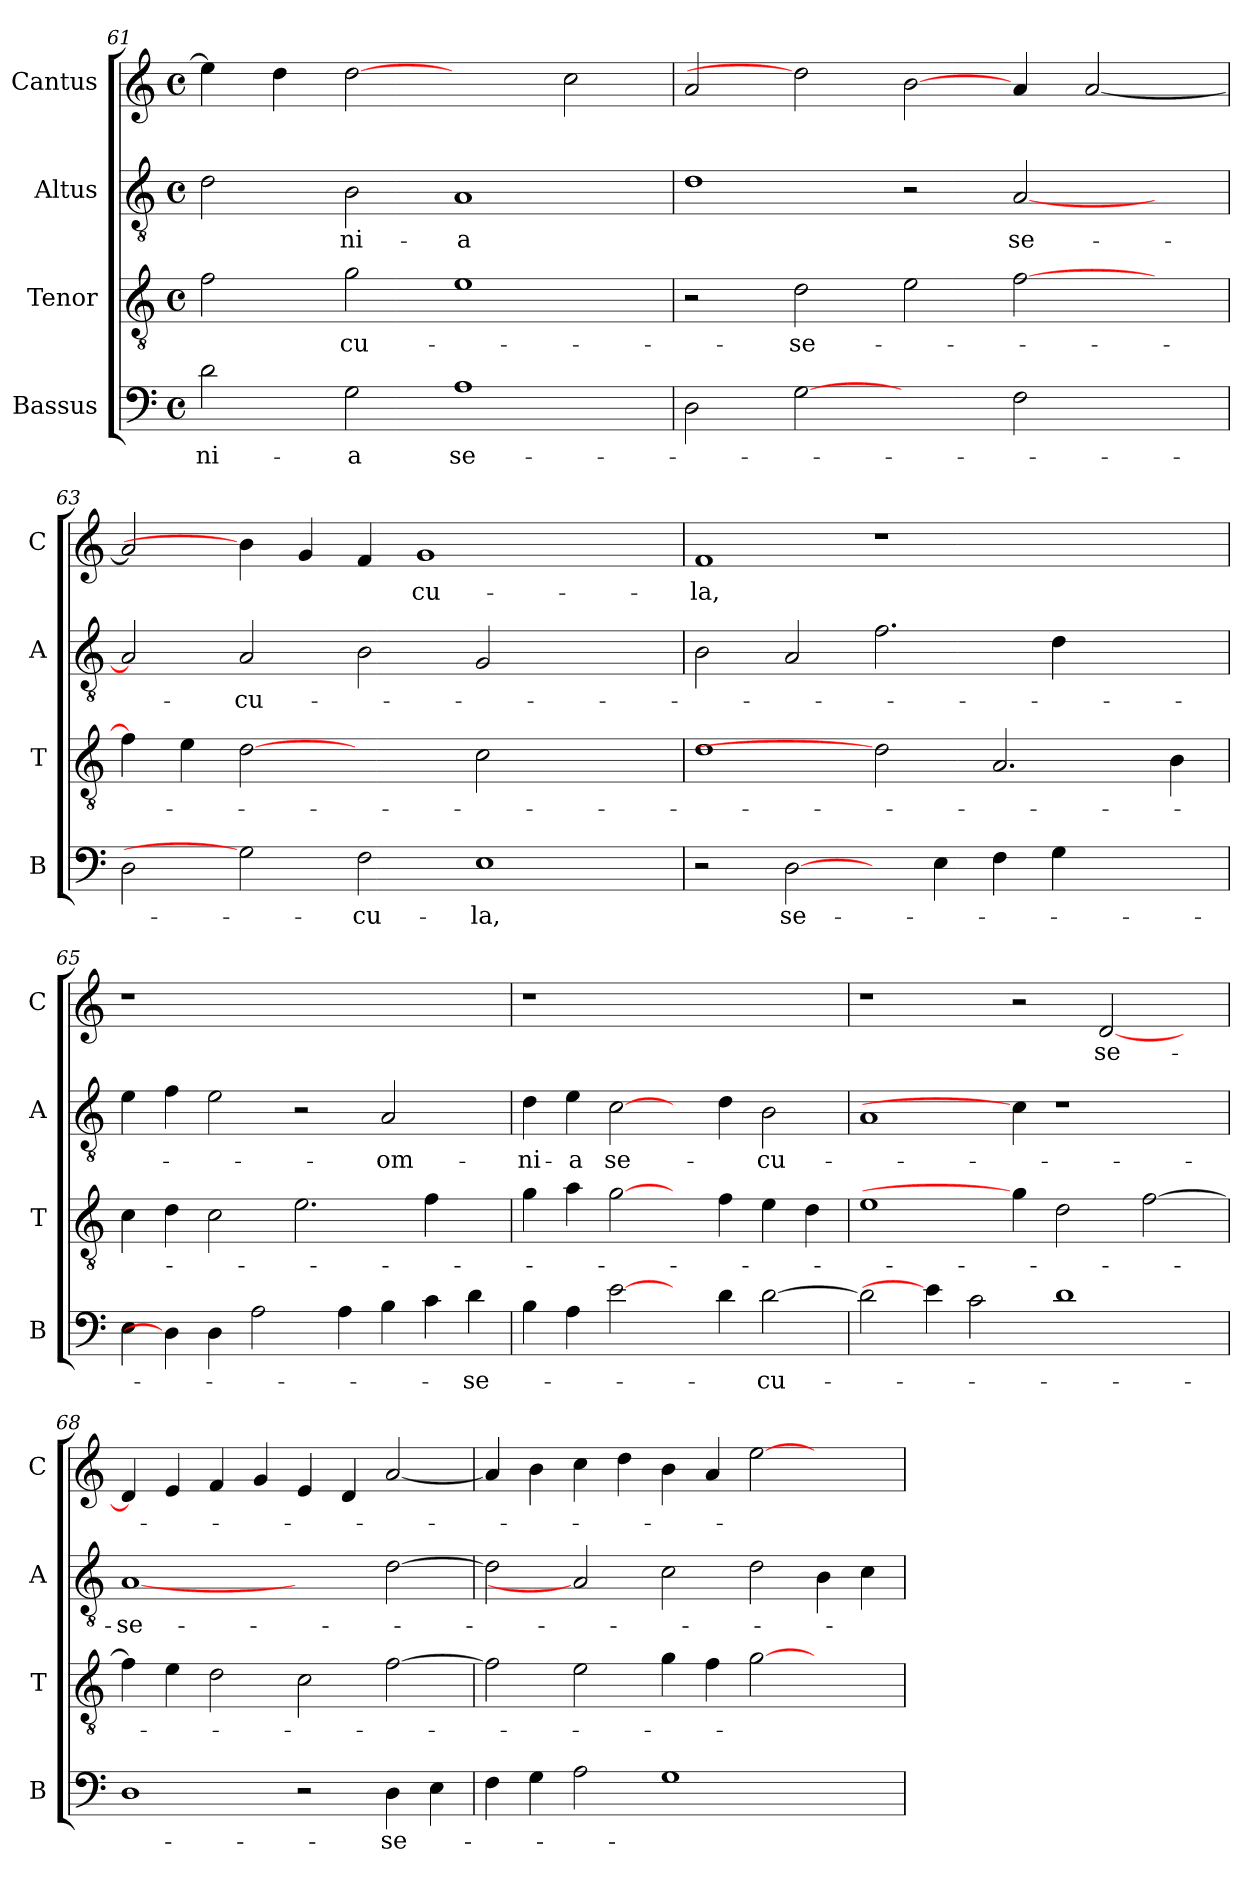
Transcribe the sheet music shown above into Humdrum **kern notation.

**kern	**text	**kern	**text	**kern	**text	**kern	**text
*part4	*part4	*part3	*part3	*part2	*part2	*part1	*part1
*staff4	*staff4	*staff3	*staff3	*staff2	*staff2	*staff1	*staff1
*I"Bassus	*	*I"Tenor	*	*I"Altus	*	*I"Cantus	*
*I'B	*	*I'T	*	*I'A	*	*I'C	*
!!LO:LB:g=z
*clefF4	*	*clefGv2	*	*clefGv2	*	*clefG2	*
*k[]	*	*k[]	*	*k[]	*	*k[]	*
*C:	*	*C:	*	*C:	*	*C:	*
*M4/4	*	*M4/4	*	*M4/4	*	*M4/4	*
*met(c)	*	*met(c)	*	*met(c)	*	*met(c)	*
=61	=61	=61	=61	=61	=61	=61	=61
!	!LO:LY:b	!	!	!	!	!	!
2d\	-ni-	2f\	.	2d\	.	4ee\]	.
.	.	.	.	.	.	4dd\	.
!	!LO:LY:b	!	!	!	!	!	!
!	!	!	!LO:LY:b	!	!	!	!
!	!	!	!	!	!LO:LY:b	!	!
2G\	-a	2g\	-cu-	2B\	-ni-	[2dd	.
!	!LO:LY:b	!	!	!	!	!	!
!	!	!	!	!	!LO:LY:b	!	!
1A	se-	1e	.	1A	-a	2ryy	.
.	.	.	.	.	.	2cc\	.
=62	=62	=62	=62	=62	=62	=62	=62
2D\	.	2r	.	1d	.	2a/	.
!	!	!	!LO:LY:b	!	!	!	!
[2G	.	2d\	-se-	.	.	2dd]	.
2ryy	.	2e\	.	2r	.	[2b\	.
!	!	!	!	!	!LO:LY:b	!	!
2F\	.	[2f\	.	[2A/	se-	4a/	.
.	.	.	.	.	.	[2a/	.
4ryy	.	4ryy	.	4ryy	.	.	.
=63	=63	=63	=63	=63	=63	=63	=63
2D\	.	4f\]	.	2A/]	.	2a/]	.
.	.	4e\	.	.	.	.	.
!	!	!	!	!	!LO:LY:b	!	!
2G]	.	[2d	.	2A/	-cu-	4b\]	.
.	.	.	.	.	.	4g/	.
!	!LO:LY:b	!	!	!	!	!	!
2F\	-cu-	2ryy	.	2B\	.	4f/	.
!	!	!	!	!	!	!	!LO:LY:b
.	.	.	.	.	.	1g	-cu-
!	!LO:LY:b	!	!	!	!	!	!
1E	-la,	2c\	.	2G/	.	.	.
.	.	2ryy	.	2ryy	.	.	.
.	.	.	.	.	.	4ryy	.
=64	=64	=64	=64	=64	=64	=64	=64
!	!	!	!	!	!	!	!LO:LY:b
2r	.	1d	.	2B\	.	1f	-la,
!	!LO:LY:b	!	!	!	!	!	!
[2D\	se-	.	.	2A/	.	.	.
4ryy	.	2d]	.	2.f\	.	1r	.
4E\	.	.	.	.	.	.	.
4F\	.	2.A/	.	.	.	.	.
4G\	.	.	.	4d\	.	.	.
2ryy	.	.	.	2ryy	.	2ryy	.
.	.	4B\	.	.	.	.	.
=65	=65	=65	=65	=65	=65	=65	=65
4E\	.	4c\	.	4e\	.	1r	.
4D\]	.	4d\	.	4f\	.	.	.
4D\	.	2c\	.	2e\	.	.	.
2A\	.	.	.	.	.	.	.
.	.	2.e\	.	2r	.	1ryy	.
4A\	.	.	.	.	.	.	.
!	!	!	!	!	!LO:LY:b	!	!
4B\	.	.	.	2A/	-om-	.	.
4c\	.	4f\	.	.	.	.	.
!	!LO:LY:b	!	!	!	!	!	!
4d\	-se-	4ryy	.	4ryy	.	4ryy	.
=66	=66	=66	=66	=66	=66	=66	=66
!	!	!	!	!	!LO:LY:b	!	!
4B\	.	4g\	.	4d\	-ni-	1r	.
!	!	!	!	!	!LO:LY:b	!	!
4A\	.	4a\	.	4e\	-a	.	.
!	!	!	!	!	!LO:LY:b	!	!
[2e\	.	[2g\	.	[2c\	se-	.	.
4ryy	.	4ryy	.	4ryy	.	1ryy	.
4d\	.	4f\	.	4d\	.	.	.
!	!LO:LY:b	!	!	!	!	!	!
!	!	!	!	!	!LO:LY:b	!	!
[2d\	-cu-	4e\	.	2B\	-cu-	.	.
.	.	4d\	.	.	.	.	.
!!LO:LB:g=z
=67	=67	=67	=67	=67	=67	=67	=67
2d\]	.	1e	.	1A	.	1r	.
4e\]	.	.	.	.	.	.	.
2c\	.	.	.	.	.	.	.
.	.	4g\]	.	4c\]	.	2r	.
1d	.	2d\	.	1r	.	.	.
!	!	!	!	!	!	!	!LO:LY:b
.	.	.	.	.	.	[2d/	se-
.	.	[2f\	.	.	.	.	.
.	.	.	.	.	.	4ryy	.
=68	=68	=68	=68	=68	=68	=68	=68
!	!	!	!	!	!LO:LY:b	!	!
1D	.	4f\]	.	[1A	-se-	4d/]	.
.	.	4e\	.	.	.	4e/	.
.	.	2d\	.	.	.	4f/	.
.	.	.	.	.	.	4g/	.
2r	.	2c\	.	2ryy	.	4e/	.
.	.	.	.	.	.	4d/	.
!	!LO:LY:b	!	!	!	!	!	!
4D\	-se-	[2f\	.	[2d\	.	[2a/	.
4E\	.	.	.	.	.	.	.
=69	=69	=69	=69	=69	=69	=69	=69
4F\	.	2f\]	.	2d\]	.	4a/]	.
4G\	.	.	.	.	.	4b\	.
2A\	.	2e\	.	2A]	.	4cc\	.
.	.	.	.	.	.	4dd\	.
1G	.	4g\	.	2c\	.	4b\	.
.	.	4f\	.	.	.	4a/	.
.	.	[2g\	.	2d\	.	[2ee\	.
2ryy	.	2ryy	.	4B\	.	2ryy	.
.	.	.	.	4c\	.	.	.
=	=	=	=	=	=	=	=
*-	*-	*-	*-	*-	*-	*-	*-
